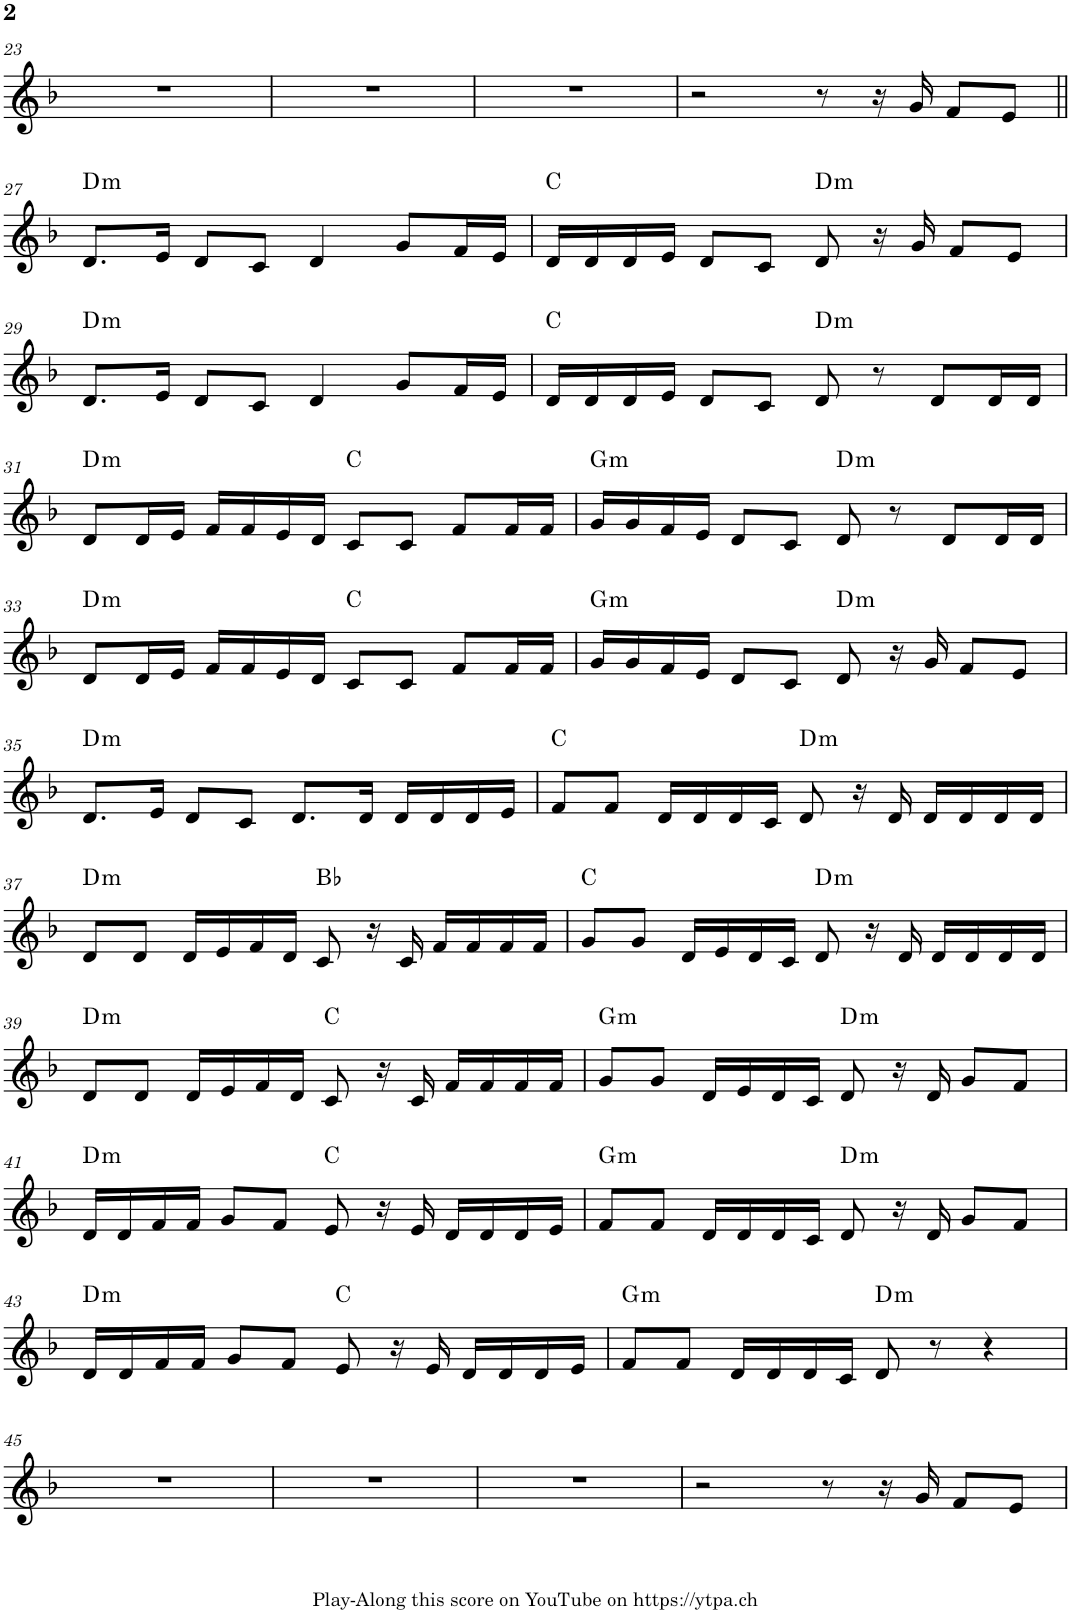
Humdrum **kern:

**kern	**harte
*part1	*part1
*staff1	*
*I"Piano	*
*I'Pno.	*
!!LO:PB:g=z
*clefG2	*
*k[b-]	*
*M4/4	*
=23	=23
1r	.
=24	=24
1r	.
=25	=25
1r	.
=26	=26
2r	.
8r	.
16r	.
16g/	.
8f/L	.
8e/J	.
!!LO:LB:g=z
=27||	=27||
!	!LO:H:kt=m
8.d/L	D:min
16e/Jk	.
8d/L	.
8c/J	.
4d/	.
8g/L	.
16f/L	.
16e/JJ	.
=28	=28
16d/LL	C:maj
16d/	.
16d/	.
16e/JJ	.
8d/L	.
8c/J	.
!	!LO:H:kt=m
8d/	D:min
16r	.
16g/	.
8f/L	.
8e/J	.
!!LO:LB:g=z
=29	=29
!	!LO:H:kt=m
8.d/L	D:min
16e/Jk	.
8d/L	.
8c/J	.
4d/	.
8g/L	.
16f/L	.
16e/JJ	.
=30	=30
16d/LL	C:maj
16d/	.
16d/	.
16e/JJ	.
8d/L	.
8c/J	.
!	!LO:H:kt=m
8d/	D:min
8r	.
8d/L	.
16d/L	.
16d/JJ	.
!!LO:LB:g=z
=31	=31
!	!LO:H:kt=m
8d/L	D:min
16d/L	.
16e/JJ	.
16f/LL	.
16f/	.
16e/	.
16d/JJ	.
8c/L	C:maj
8c/J	.
8f/L	.
16f/L	.
16f/JJ	.
=32	=32
!	!LO:H:kt=m
16g/LL	G:min
16g/	.
16f/	.
16e/JJ	.
8d/L	.
8c/J	.
!	!LO:H:kt=m
8d/	D:min
8r	.
8d/L	.
16d/L	.
16d/JJ	.
!!LO:LB:g=z
=33	=33
!	!LO:H:kt=m
8d/L	D:min
16d/L	.
16e/JJ	.
16f/LL	.
16f/	.
16e/	.
16d/JJ	.
8c/L	C:maj
8c/J	.
8f/L	.
16f/L	.
16f/JJ	.
=34	=34
!	!LO:H:kt=m
16g/LL	G:min
16g/	.
16f/	.
16e/JJ	.
8d/L	.
8c/J	.
!	!LO:H:kt=m
8d/	D:min
16r	.
16g/	.
8f/L	.
8e/J	.
!!LO:LB:g=z
=35	=35
!	!LO:H:kt=m
8.d/L	D:min
16e/Jk	.
8d/L	.
8c/J	.
8.d/L	.
16d/Jk	.
16d/LL	.
16d/	.
16d/	.
16e/JJ	.
=36	=36
8f/L	C:maj
8f/J	.
16d/LL	.
16d/	.
16d/	.
16c/JJ	.
!	!LO:H:kt=m
8d/	D:min
16r	.
16d/	.
16d/LL	.
16d/	.
16d/	.
16d/JJ	.
!!LO:LB:g=z
=37	=37
!	!LO:H:kt=m
8d/L	D:min
8d/J	.
16d/LL	.
16e/	.
16f/	.
16d/JJ	.
8c/	Bb:maj
16r	.
16c/	.
16f/LL	.
16f/	.
16f/	.
16f/JJ	.
=38	=38
8g/L	C:maj
8g/J	.
16d/LL	.
16e/	.
16d/	.
16c/JJ	.
!	!LO:H:kt=m
8d/	D:min
16r	.
16d/	.
16d/LL	.
16d/	.
16d/	.
16d/JJ	.
!!LO:LB:g=z
=39	=39
!	!LO:H:kt=m
8d/L	D:min
8d/J	.
16d/LL	.
16e/	.
16f/	.
16d/JJ	.
8c/	C:maj
16r	.
16c/	.
16f/LL	.
16f/	.
16f/	.
16f/JJ	.
=40	=40
!	!LO:H:kt=m
8g/L	G:min
8g/J	.
16d/LL	.
16e/	.
16d/	.
16c/JJ	.
!	!LO:H:kt=m
8d/	D:min
16r	.
16d/	.
8g/L	.
8f/J	.
!!LO:LB:g=z
=41	=41
!	!LO:H:kt=m
16d/LL	D:min
16d/	.
16f/	.
16f/JJ	.
8g/L	.
8f/J	.
8e/	C:maj
16r	.
16e/	.
16d/LL	.
16d/	.
16d/	.
16e/JJ	.
=42	=42
!	!LO:H:kt=m
8f/L	G:min
8f/J	.
16d/LL	.
16d/	.
16d/	.
16c/JJ	.
!	!LO:H:kt=m
8d/	D:min
16r	.
16d/	.
8g/L	.
8f/J	.
!!LO:LB:g=z
=43	=43
!	!LO:H:kt=m
16d/LL	D:min
16d/	.
16f/	.
16f/JJ	.
8g/L	.
8f/J	.
8e/	C:maj
16r	.
16e/	.
16d/LL	.
16d/	.
16d/	.
16e/JJ	.
=44	=44
!	!LO:H:kt=m
8f/L	G:min
8f/J	.
16d/LL	.
16d/	.
16d/	.
16c/JJ	.
!	!LO:H:kt=m
8d/	D:min
8r	.
4r	.
!!LO:LB:g=z
=45	=45
1r	.
=46	=46
1r	.
=47	=47
1r	.
=48	=48
2r	.
8r	.
16r	.
16g/	.
8f/L	.
8e/J	.
=	=
*-	*-
